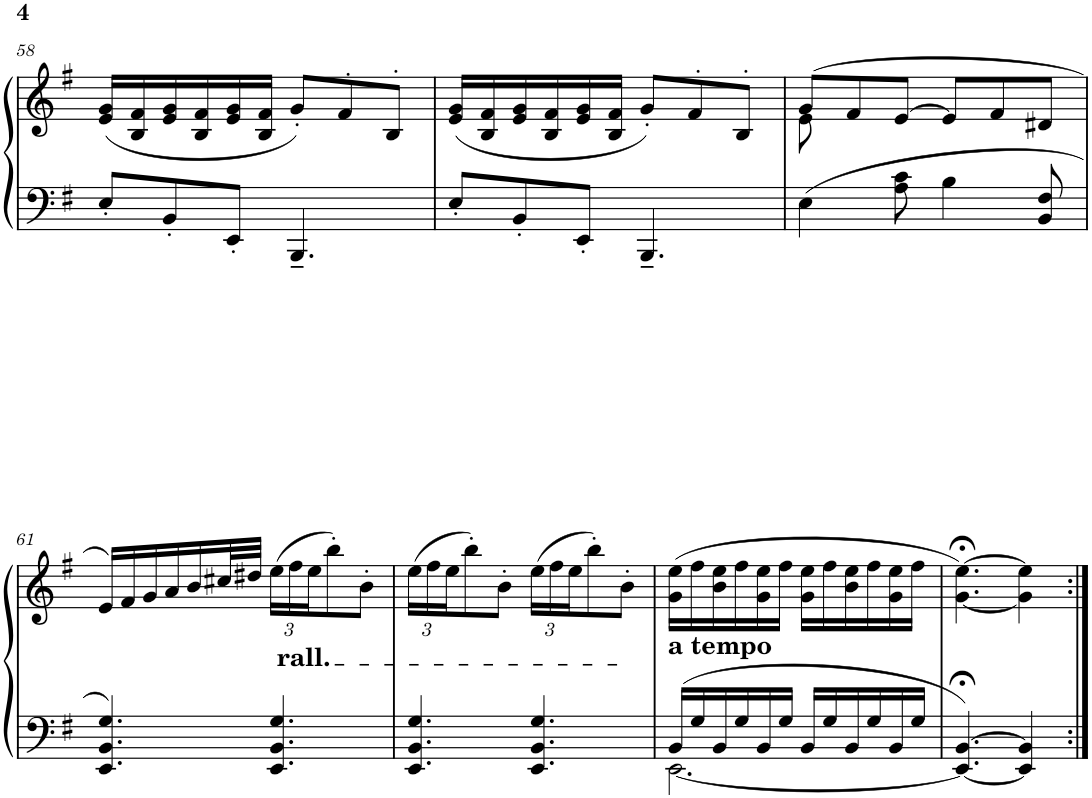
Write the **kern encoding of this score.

**kern	**kern
*part1	*part1
*staff2	*staff1
*I"Piano	*
*I'Piano	*
!!LO:PB:g=z
*clefF4	*clefG2
*k[f#]	*k[f#]
*M6/8	*M6/8
=58	=58
8E'/L	(16e/ 16g/LL
.	16B/ 16f#/
8BB'/	16e/ 16g/
.	16B/ 16f#/
8EE'/J	16e/ 16g/
.	16B/ 16f#/JJ
4.BBB~/	8g'/L)
.	8f#'>/
.	8B'>/J
=59	=59
8E'/L	(16e/ 16g/LL
.	16B/ 16f#/
8BB'/	16e/ 16g/
.	16B/ 16f#/
8EE'/J	16e/ 16g/
.	16B/ 16f#/JJ
4.BBB~/	8g'/L)
.	8f#'>/
.	8B'>/J
=60	=60
*	*^
4E\	(8g/L	8e\
.	8f#/	2ryy
8A\ 8c\	[>8e/J	.
4B\	8e/L]	.
.	8f#/	.
8BB/ 8F#/	8d#X/J	8ryy
*	*v	*v
!!LO:LB:g=z
=61	=61
4.EE/ 4.BB/ 4.G/	16e/LL)
.	16f#/
.	16g/
.	16a/
.	16b/
.	32cc#X/L
.	32dd#X/JJJ
*	*Xbrackettup
!	!LO:TX:b:t=rall.
4.EE/ 4.BB/ 4.G/	(24ee\LL
.	24ff#\
.	24ee\J
.	8bb'\)
.	8b'\J
=62	=62
4.EE/ 4.BB/ 4.G/	(24ee\LL
.	24ff#\
.	24ee\J
.	8bb'\)
.	8b'\J
4.EE/ 4.BB/ 4.G/	(24ee\LL
.	24ff#\
.	24ee\J
.	8bb'\)
.	8b'\J
=63	=63
*^	*
!	!	!LO:TX:b:B:t=a tempo
16BB/LL	[2.EE\	(16g\ 16ee\LL
16G/	.	16ff#\
16BB/	.	16b\ 16ee\
16G/	.	16ff#\
16BB/	.	16g\ 16ee\
16G/JJ	.	16ff#\JJ
16BB/LL	.	16g\ 16ee\LL
16G/	.	16ff#\
16BB/	.	16b\ 16ee\
16G/	.	16ff#\
16BB/	.	16g\ 16ee\
16G/JJ	.	16ff#\JJ
*v	*v	*
=64	=64
4.EE/_;< [>4.BB/;<	[4.g\;< [4.ee\;<)
4EE/] 4BB/]	4g\] 4ee\]
=:|!	=:|!
*-	*-
